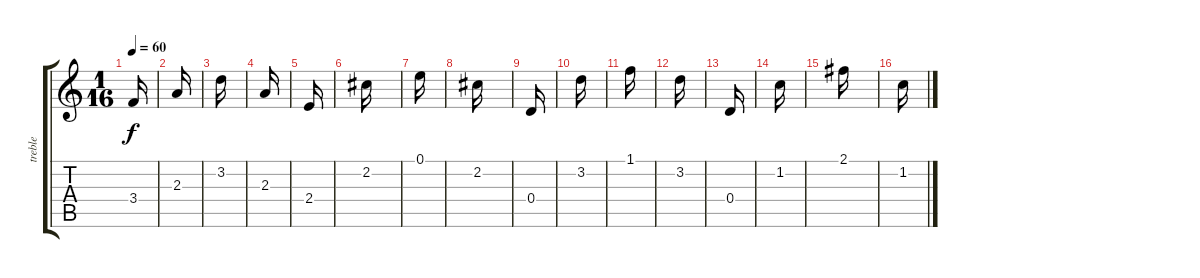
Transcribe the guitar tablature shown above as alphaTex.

\track ("treble              " "treble    ") {instrument acousticguitarnylon}
\staff {score tabs}
\tuning (E4 B3 G3 D3 A2 E2) {hide}
\ts (1 16)
\tempo 60
\clef g2
\ks c
3.4.16{dy f} |
2.3.16 |
3.2.16 |
2.3.16 |
2.4.16 |
2.2.16 |
0.1.16 |
2.2.16 |
0.4.16 |
3.2.16 |
1.1.16 |
3.2.16 |
0.4.16 |
1.2.16 |
2.1.16 |
1.2.16
